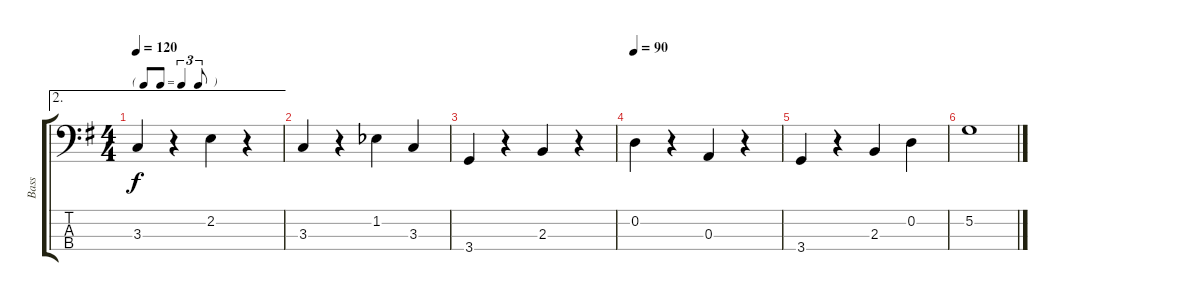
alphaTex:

\track ("Bass" "Bass") {instrument electricbassfinger}
\staff {score tabs}
\tuning (G2 D2 A1 E1) {hide}
\ae 2
\ts (4 4)
\tf triplet8th
\tempo 120
\clef f4
\ks g
3.3.4{dy f} r.4 2.2.4 r.4 |
3.3.4 r.4 1.2{acc b}.4 3.3.4 |
3.4.4 r.4 2.3.4 r.4 |
\tempo 90
0.2.4 r.4 0.3.4 r.4 |
3.4.4 r.4 2.3.4 0.2.4 |
5.2.1
